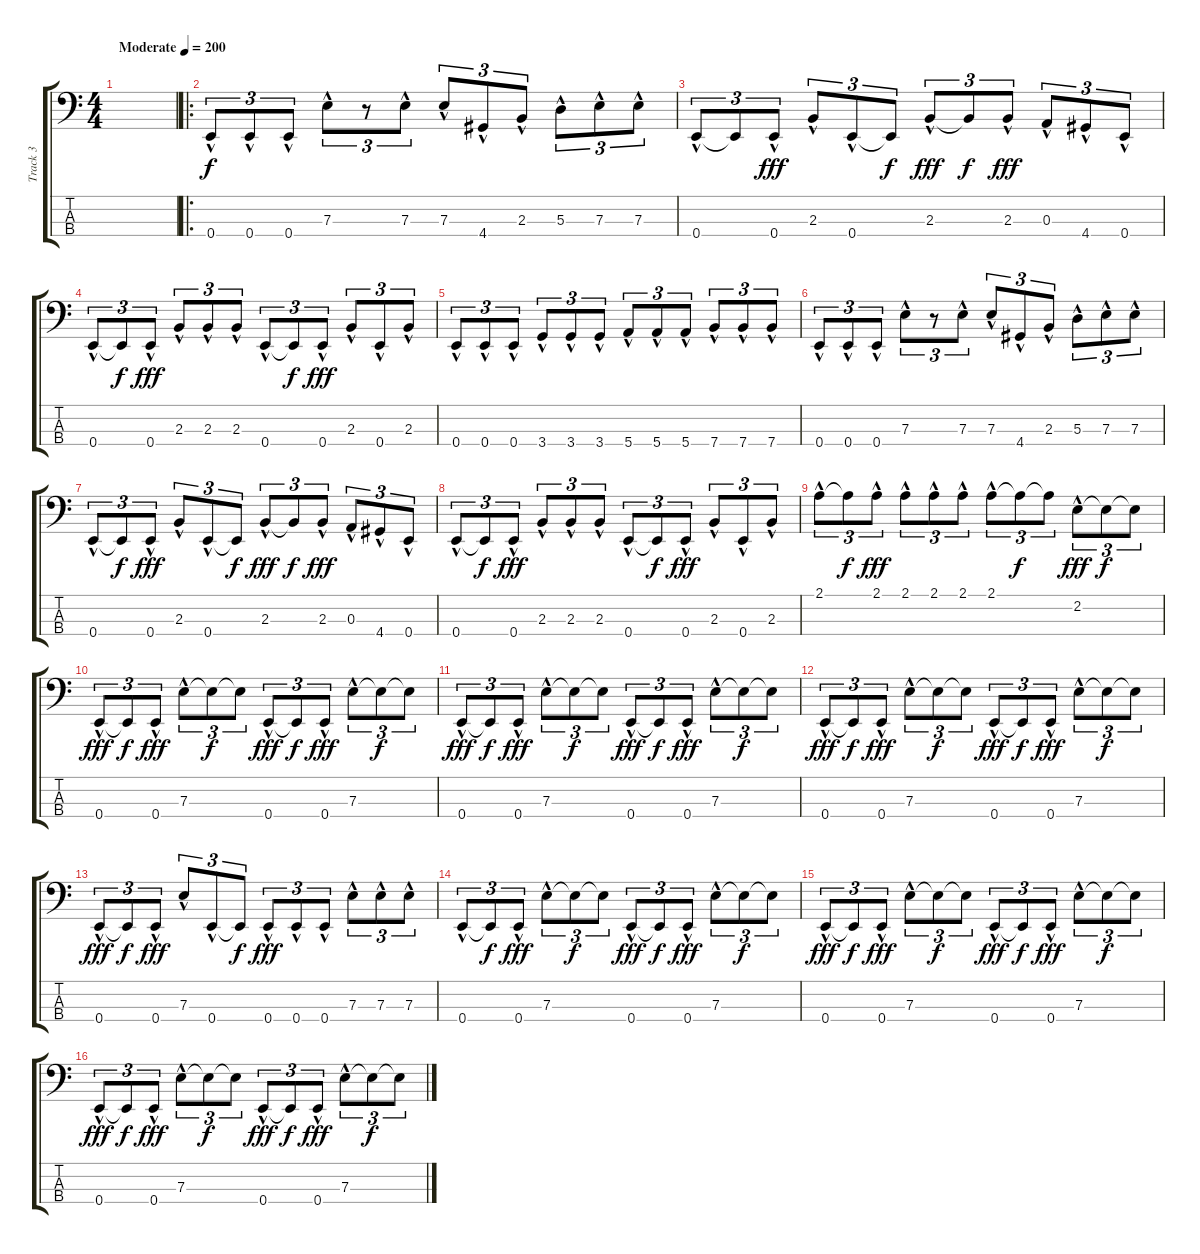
\track ("Track 3" "Track 3") {instrument electricbasspick}
\staff {score tabs}
\tuning (G2 D2 A1 E1) {hide}
\ts (4 4)
\tempo (200 "Moderate")
\clef f4
\ks c
|
\ro
0.4{hac}.8{tu (3 2)} 0.4{hac}.8{tu (3 2)} 0.4{hac}.8{tu (3 2)} 7.3{hac}.8{tu (3 2)} r.8{tu (3 2)} 7.3{hac}.8{tu (3 2)} 7.3{hac}.8{tu (3 2)} 4.4{hac}.8{tu (3 2)} 2.3{hac}.8{tu (3 2)} 5.3{hac}.8{tu (3 2)} 7.3{hac}.8{tu (3 2)} 7.3{hac}.8{tu (3 2)} |
0.4{hac}.8{tu (3 2)} 0.4{t}.8{tu (3 2) dy f} 0.4{hac}.8{tu (3 2) dy fff} 2.3{hac}.8{tu (3 2)} 0.4{hac}.8{tu (3 2)} 0.4{t}.8{tu (3 2) dy f} 2.3{hac}.8{tu (3 2) dy fff} 2.3{t}.8{tu (3 2) dy f} 2.3{hac}.8{tu (3 2) dy fff} 0.3{hac}.8{tu (3 2)} 4.4{hac}.8{tu (3 2)} 0.4{hac}.8{tu (3 2)} |
0.4{hac}.8{tu (3 2)} 0.4{t}.8{tu (3 2) dy f} 0.4{hac}.8{tu (3 2) dy fff} 2.3{hac}.8{tu (3 2)} 2.3{hac}.8{tu (3 2)} 2.3{hac}.8{tu (3 2)} 0.4{hac}.8{tu (3 2)} 0.4{t}.8{tu (3 2) dy f} 0.4{hac}.8{tu (3 2) dy fff} 2.3{hac}.8{tu (3 2)} 0.4{hac}.8{tu (3 2)} 2.3{hac}.8{tu (3 2)} |
0.4{hac}.8{tu (3 2)} 0.4{hac}.8{tu (3 2)} 0.4{hac}.8{tu (3 2)} 3.4{hac}.8{tu (3 2)} 3.4{hac}.8{tu (3 2)} 3.4{hac}.8{tu (3 2)} 5.4{hac}.8{tu (3 2)} 5.4{hac}.8{tu (3 2)} 5.4{hac}.8{tu (3 2)} 7.4{hac}.8{tu (3 2)} 7.4{hac}.8{tu (3 2)} 7.4{hac}.8{tu (3 2)} |
0.4{hac}.8{tu (3 2)} 0.4{hac}.8{tu (3 2)} 0.4{hac}.8{tu (3 2)} 7.3{hac}.8{tu (3 2)} r.8{tu (3 2)} 7.3{hac}.8{tu (3 2)} 7.3{hac}.8{tu (3 2)} 4.4{hac}.8{tu (3 2)} 2.3{hac}.8{tu (3 2)} 5.3{hac}.8{tu (3 2)} 7.3{hac}.8{tu (3 2)} 7.3{hac}.8{tu (3 2)} |
0.4{hac}.8{tu (3 2)} 0.4{t}.8{tu (3 2) dy f} 0.4{hac}.8{tu (3 2) dy fff} 2.3{hac}.8{tu (3 2)} 0.4{hac}.8{tu (3 2)} 0.4{t}.8{tu (3 2) dy f} 2.3{hac}.8{tu (3 2) dy fff} 2.3{t}.8{tu (3 2) dy f} 2.3{hac}.8{tu (3 2) dy fff} 0.3{hac}.8{tu (3 2)} 4.4{hac}.8{tu (3 2)} 0.4{hac}.8{tu (3 2)} |
0.4{hac}.8{tu (3 2)} 0.4{t}.8{tu (3 2) dy f} 0.4{hac}.8{tu (3 2) dy fff} 2.3{hac}.8{tu (3 2)} 2.3{hac}.8{tu (3 2)} 2.3{hac}.8{tu (3 2)} 0.4{hac}.8{tu (3 2)} 0.4{t}.8{tu (3 2) dy f} 0.4{hac}.8{tu (3 2) dy fff} 2.3{hac}.8{tu (3 2)} 0.4{hac}.8{tu (3 2)} 2.3{hac}.8{tu (3 2)} |
2.1{hac}.8{tu (3 2)} 2.1{t}.8{tu (3 2) dy f} 2.1{hac}.8{tu (3 2) dy fff} 2.1{hac}.8{tu (3 2)} 2.1{hac}.8{tu (3 2)} 2.1{hac}.8{tu (3 2)} 2.1{hac}.8{tu (3 2)} 2.1{t}.8{tu (3 2) dy f} 2.1{t}.8{tu (3 2)} 2.2{hac}.8{tu (3 2) dy fff} 2.2{t}.8{tu (3 2) dy f} 2.2{t}.8{tu (3 2)} |
0.4{hac}.8{tu (3 2) dy fff} 0.4{t}.8{tu (3 2) dy f} 0.4{hac}.8{tu (3 2) dy fff} 7.3{hac}.8{tu (3 2)} 7.3{t}.8{tu (3 2) dy f} 7.3{t}.8{tu (3 2)} 0.4{hac}.8{tu (3 2) dy fff} 0.4{t}.8{tu (3 2) dy f} 0.4{hac}.8{tu (3 2) dy fff} 7.3{hac}.8{tu (3 2)} 7.3{t}.8{tu (3 2) dy f} 7.3{t}.8{tu (3 2)} |
0.4{hac}.8{tu (3 2) dy fff} 0.4{t}.8{tu (3 2) dy f} 0.4{hac}.8{tu (3 2) dy fff} 7.3{hac}.8{tu (3 2)} 7.3{t}.8{tu (3 2) dy f} 7.3{t}.8{tu (3 2)} 0.4{hac}.8{tu (3 2) dy fff} 0.4{t}.8{tu (3 2) dy f} 0.4{hac}.8{tu (3 2) dy fff} 7.3{hac}.8{tu (3 2)} 7.3{t}.8{tu (3 2) dy f} 7.3{t}.8{tu (3 2)} |
0.4{hac}.8{tu (3 2) dy fff} 0.4{t}.8{tu (3 2) dy f} 0.4{hac}.8{tu (3 2) dy fff} 7.3{hac}.8{tu (3 2)} 7.3{t}.8{tu (3 2) dy f} 7.3{t}.8{tu (3 2)} 0.4{hac}.8{tu (3 2) dy fff} 0.4{t}.8{tu (3 2) dy f} 0.4{hac}.8{tu (3 2) dy fff} 7.3{hac}.8{tu (3 2)} 7.3{t}.8{tu (3 2) dy f} 7.3{t}.8{tu (3 2)} |
0.4{hac}.8{tu (3 2) dy fff} 0.4{t}.8{tu (3 2) dy f} 0.4{hac}.8{tu (3 2) dy fff} 7.3{hac}.8{tu (3 2)} 0.4{hac}.8{tu (3 2)} 0.4{t}.8{tu (3 2) dy f} 0.4{hac}.8{tu (3 2) dy fff} 0.4{hac}.8{tu (3 2)} 0.4{hac}.8{tu (3 2)} 7.3{hac}.8{tu (3 2)} 7.3{hac}.8{tu (3 2)} 7.3{hac}.8{tu (3 2)} |
0.4{hac}.8{tu (3 2)} 0.4{t}.8{tu (3 2) dy f} 0.4{hac}.8{tu (3 2) dy fff} 7.3{hac}.8{tu (3 2)} 7.3{t}.8{tu (3 2) dy f} 7.3{t}.8{tu (3 2)} 0.4{hac}.8{tu (3 2) dy fff} 0.4{t}.8{tu (3 2) dy f} 0.4{hac}.8{tu (3 2) dy fff} 7.3{hac}.8{tu (3 2)} 7.3{t}.8{tu (3 2) dy f} 7.3{t}.8{tu (3 2)} |
0.4{hac}.8{tu (3 2) dy fff} 0.4{t}.8{tu (3 2) dy f} 0.4{hac}.8{tu (3 2) dy fff} 7.3{hac}.8{tu (3 2)} 7.3{t}.8{tu (3 2) dy f} 7.3{t}.8{tu (3 2)} 0.4{hac}.8{tu (3 2) dy fff} 0.4{t}.8{tu (3 2) dy f} 0.4{hac}.8{tu (3 2) dy fff} 7.3{hac}.8{tu (3 2)} 7.3{t}.8{tu (3 2) dy f} 7.3{t}.8{tu (3 2)} |
0.4{hac}.8{tu (3 2) dy fff} 0.4{t}.8{tu (3 2) dy f} 0.4{hac}.8{tu (3 2) dy fff} 7.3{hac}.8{tu (3 2)} 7.3{t}.8{tu (3 2) dy f} 7.3{t}.8{tu (3 2)} 0.4{hac}.8{tu (3 2) dy fff} 0.4{t}.8{tu (3 2) dy f} 0.4{hac}.8{tu (3 2) dy fff} 7.3{hac}.8{tu (3 2)} 7.3{t}.8{tu (3 2) dy f} 7.3{t}.8{tu (3 2)}
